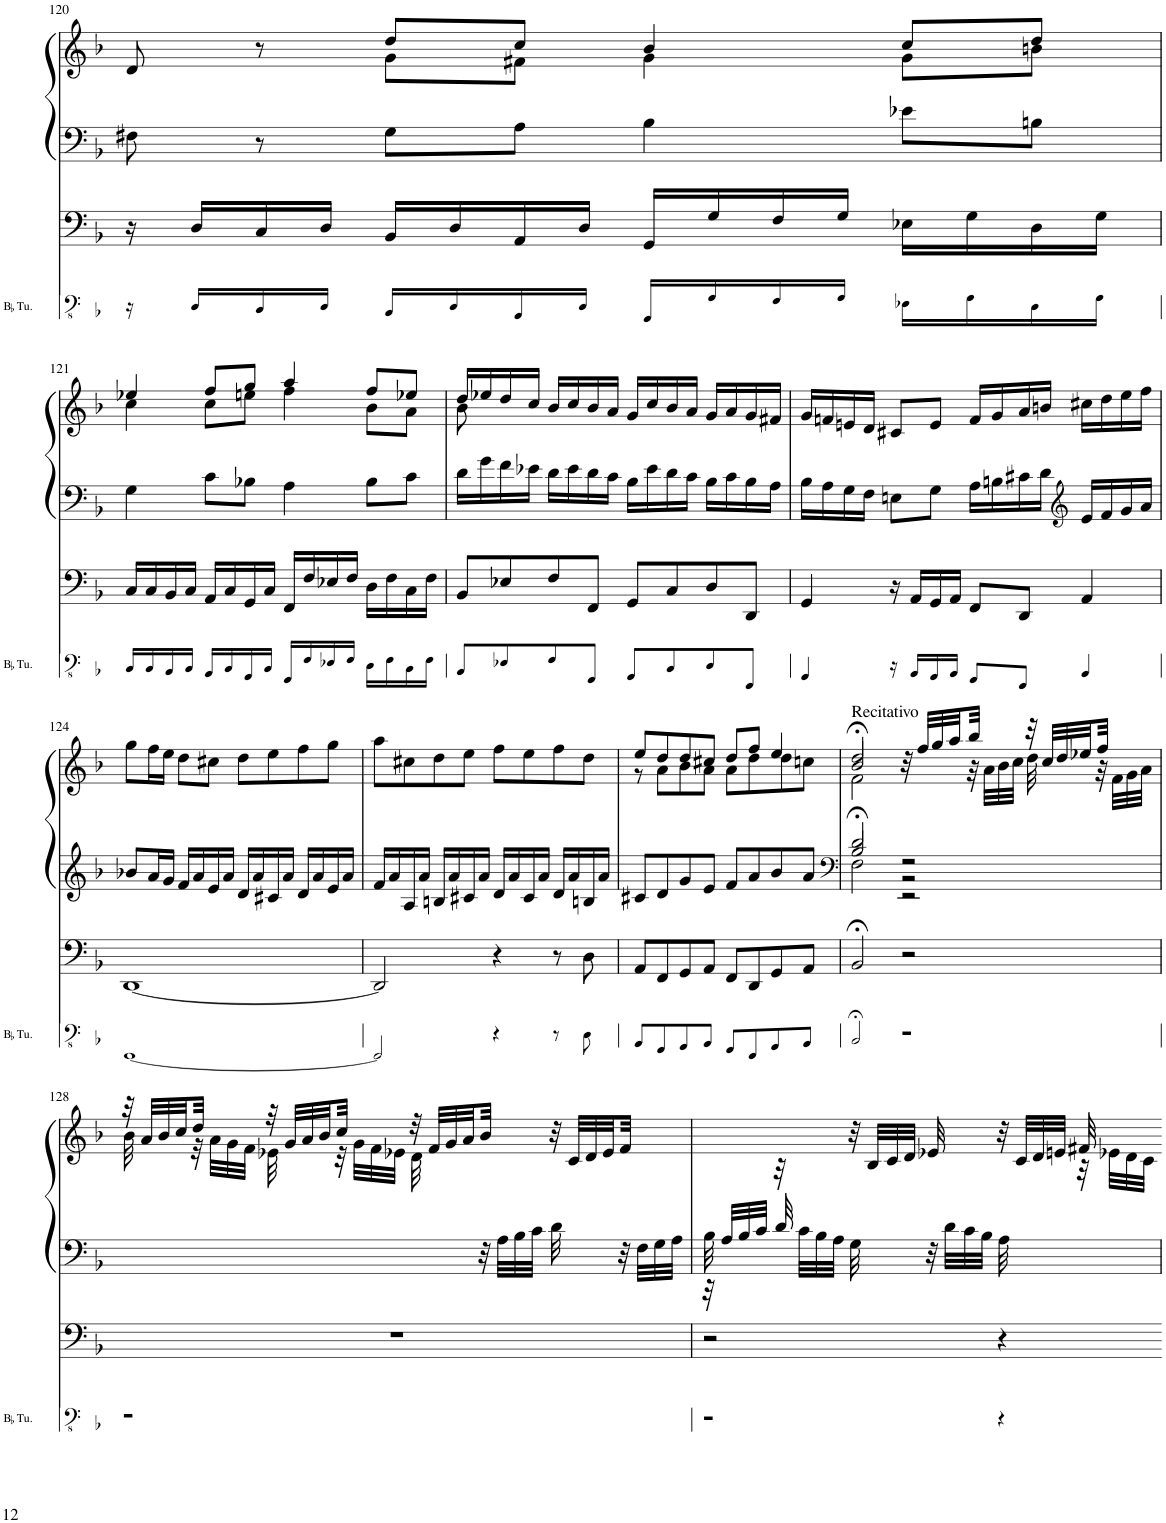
**kern	**kern	**kern	**kern
*part3	*part2	*part1	*part1
*staff4	*staff3	*staff2	*staff1
*I"BaccidentalFlat Tuba	*I"Organ	*I"Organ	*
*I'BaccidentalFlat Tu.	*	*	*
!!LO:PB:g=z
*clefFv4	*clefF4	*clefF4	*clefG2
*k[b-]	*k[b-]	*k[b-]	*k[b-]
*M4/4	*M4/4	*M4/4	*M4/4
=120	=120	=120	=120
*	*	*	*^
16r	16r	8F#X\	8d/	4ryy
16DD/LL	16D/LL	.	.	.
16CC/	16C/	8r	8r	.
16DD/JJ	16D/JJ	.	.	.
16BBB-/LL	16BB-/LL	8G\L	8dd/L	8g\L
16DD/	16D/	.	.	.
16AAA/	16AA/	8A\J	8cc/J	8f#X\J
16DD/JJ	16D/JJ	.	.	.
16GGG/LL	16GG/LL	4B-\	4b-/	4g\
16GG/	16G/	.	.	.
16FF/	16F/	.	.	.
16GG/JJ	16G/JJ	.	.	.
16EE-X\LL	16E-X\LL	8e-X\L	8cc/L	8g\L
16GG\	16G\	.	.	.
16DD\	16D\	8Bn\J	8dd/J	8bn\J
16GG\JJ	16G\JJ	.	.	.
!!LO:LB:g=z	!!
=121	=121	=121	=121	=121
16CC/LL	16C/LL	4G\	4ee-X/	4cc\
16CC/	16C/	.	.	.
16BBB-/	16BB-/	.	.	.
16CC/JJ	16C/JJ	.	.	.
16AAA/LL	16AA/LL	8c\L	8ff/L	8cc\L
16CC/	16C/	.	.	.
16GGG/	16GG/	8B-X\J	8gg/J	8een\J
16CC/JJ	16C/JJ	.	.	.
16FFF/LL	16FF/LL	4A\	4aa/	4ff\
16FF/	16F/	.	.	.
16EE-X/	16E-X/	.	.	.
16FF/JJ	16F/JJ	.	.	.
16DD\LL	16D\LL	8B-\L	8ff/L	8b-\L
16FF\	16F\	.	.	.
16CC\	16C\	8c\J	8ee-X/J	8a\J
16FF\JJ	16F\JJ	.	.	.
=122	=122	=122	=122	=122
8BBB-/L	8BB-/L	16d\LL	16dd/LL	8b-\
.	.	16g\	16ee-X/	.
8EE-X/	8E-X/	16f\	16dd/	2..ryy
.	.	16e-X\JJ	16cc/JJ	.
8FF/	8F/	16d\LL	16b-/LL	.
.	.	16e-\	16cc/	.
8FFF/J	8FF/J	16d\	16b-/	.
.	.	16c\JJ	16a/JJ	.
8GGG/L	8GG/L	16B-\LL	16g/LL	.
.	.	16e-\	16cc/	.
8CC/	8C/	16d\	16b-/	.
.	.	16c\JJ	16a/JJ	.
8DD/	8D/	16B-\LL	16g/LL	.
.	.	16c\	16a/	.
8DDD/J	8DD/J	16B-\	16g/	.
.	.	16A\JJ	16f#X/JJ	.
*	*	*	*v	*v
=123	=123	=123	=123
4GGG/	4GG/	16B-\LL	16g/LL
.	.	16A\	16fn/
.	.	16G\	16en/
.	.	16F\JJ	16d/JJ
16r	16r	8En\L	8c#X/L
16AAA/LL	16AA/LL	.	.
16GGG/	16GG/	8G\J	8e/J
16AAA/JJ	16AA/JJ	.	.
8FFF/L	8FF/L	16A\LL	16f/LL
.	.	16Bn\	16g/
8DDD/J	8DD/J	16c#X\	16a/
.	.	16d\JJ	16bn/JJ
*	*	*clefG2	*
4AAA/	4AA/	16e/LL	16cc#X\LL
.	.	16f/	16dd\
.	.	16g/	16ee\
.	.	16a/JJ	16ff\JJ
!!LO:LB:g=z
=124	=124	=124	=124
[1DDD	[1DD	8b-X/L	8gg\L
.	.	16a/L	16ff\L
.	.	16g/JJ	16ee\JJ
.	.	16f/LL	8dd\L
.	.	16a/	.
.	.	16e/	8cc#X\J
.	.	16a/JJ	.
.	.	16d/LL	8dd\L
.	.	16a/	.
.	.	16c#X/	8ee\
.	.	16a/JJ	.
.	.	16d/LL	8ff\
.	.	16a/	.
.	.	16e/	8gg\J
.	.	16a/JJ	.
=125	=125	=125	=125
2DDD/]	2DD/]	16f/LL	8aa\L
.	.	16a/	.
.	.	16A/	8cc#X\
.	.	16a/JJ	.
.	.	16Bn/LL	8dd\
.	.	16a/	.
.	.	16c#X/	8ee\J
.	.	16a/JJ	.
4r	4r	16d/LL	8ff\L
.	.	16a/	.
.	.	16c#/	8ee\
.	.	16a/JJ	.
8r	8r	16d/LL	8ff\
.	.	16a/	.
8DD\	8D\	16Bn/	8dd\J
.	.	16a/JJ	.
=126	=126	=126	=126
*	*	*	*^
8AAA/L	8AA/L	8c#X/L	8ee/L	8r
8FFF/	8FF/	8d/	8dd/	8a\L
8GGG/	8GG/	8g/	8dd/	8b-\
8AAA/J	8AA/J	8e/J	8cc#X/J	8a\J
8FFF/L	8FF/L	8f/L	8dd/L	8a\L
8DDD/	8DD/	8a/	8ff/J	8dd\
8GGG/	8GG/	8b-/	4ee/	8dd\
8AAA/J	8AA/J	8a/J	.	8ccn\J
*	*	*	*v	*v
=127	=127	=127	=127
*	*	*clefF4	*
*	*	*^	*^
*	*	*	*^	*	*^
!	!	!	!	!	!LO:TX:a:t=Recitativo	!	!
2BBB-;</	2BB-;</	2d;</	2B-/	2F\	2dd;</	2f\	2b-/
2r	2r	2r	2r	2r	32r	8ryy	2ryy
.	.	.	.	.	32ff/LLL	.	.
.	.	.	.	.	32gg/	.	.
.	.	.	.	.	32aa/	.	.
.	.	.	.	.	32bb-/JJJ	32r	.
.	.	.	.	.	16.ryy	32a\LLL	.
.	.	.	.	.	.	32b-\	.
.	.	.	.	.	.	32cc\JJJ	.
.	.	.	.	.	32r	32dd\	.
.	.	.	.	.	32cc/LLL	16.ryy	.
.	.	.	.	.	32dd/	.	.
.	.	.	.	.	32ee-X/	.	.
.	.	.	.	.	32ff/JJJ	32r	.
.	.	.	.	.	16.ryy	32f\LLL	.
.	.	.	.	.	.	32g\	.
.	.	.	.	.	.	32a\JJJ	.
*	*	*v	*v	*v	*	*	*
*	*	*	*	*v	*v
!!LO:LB:g=z
=128	=128	=128	=128	=128
1r	1r	2ryy	32r	32b-\
.	.	.	32a/LLL	16.ryy
.	.	.	32b-/	.
.	.	.	32cc/	.
.	.	.	32dd/JJJ	32r
.	.	.	16.ryy	32a\LLL
.	.	.	.	32g\
.	.	.	.	32f\JJJ
.	.	.	32r	32e-X\
.	.	.	32g/LLL	16.ryy
.	.	.	32a/	.
.	.	.	32b-/	.
.	.	.	32cc/JJJ	32r
.	.	.	16.ryy	32g\LLL
.	.	.	.	32f\
.	.	.	.	32e-X\JJJ
.	.	8ryy	32r	32d\
.	.	.	32f/LLL	16.ryy
.	.	.	32g/	.
.	.	.	32a/	.
.	.	32r	32b-/JJJ	8ryy
.	.	32A\LLL	16.ryy	.
.	.	32B-\	.	.
.	.	32c\JJJ	.	.
.	.	32d\	32r	4ryy
.	.	16.ryy	32c/LLL	.
.	.	.	32d/	.
.	.	.	32e-/	.
.	.	32r	32f/JJJ	.
.	.	32F\LLL	16.ryy	.
.	.	32G\	.	.
.	.	32A\JJJ	.	.
=129	=129	=129	=129	=129
*	*	*^	*	*^
2r	2r	32B-\	32r	4ryy	4ryy	2ryy
.	.	16.ryy	32A/LLL	.	.	.
.	.	.	32B-/	.	.	.
.	.	.	32c/JJJ	.	.	.
.	.	32r	32d/	.	.	.
.	.	32c\LLL	16.ryy	.	.	.
.	.	32B-\	.	.	.	.
.	.	32A\JJJ	.	.	.	.
.	.	32G\	4ryy	32r	4ryy	.
.	.	16.ryy	.	32B-/LLL	.	.
.	.	.	.	32c/	.	.
.	.	.	.	32d/JJJ	.	.
.	.	32r	.	32e-X/	.	.
.	.	32d\LLL	.	16.ryy	.	.
.	.	32c\	.	.	.	.
.	.	32B-\JJJ	.	.	.	.
4r	4r	32A\	4ryy	32r	8ryy	4ryy
.	.	8ryy	.	32c/LLL	.	.
.	.	.	.	32d/	.	.
.	.	.	.	32en/JJJ	.	.
.	.	.	.	32f#X/	32r	.
.	.	16.ryy	.	16.ryy	32e-X\LLL	.
.	.	.	.	.	32d\	.
.	.	.	.	.	32c\JJJ	.
*	*	*v	*v	*	*	*
*	*	*	*v	*v	*v
=-	=-	=-	=-
*-	*-	*-	*-
